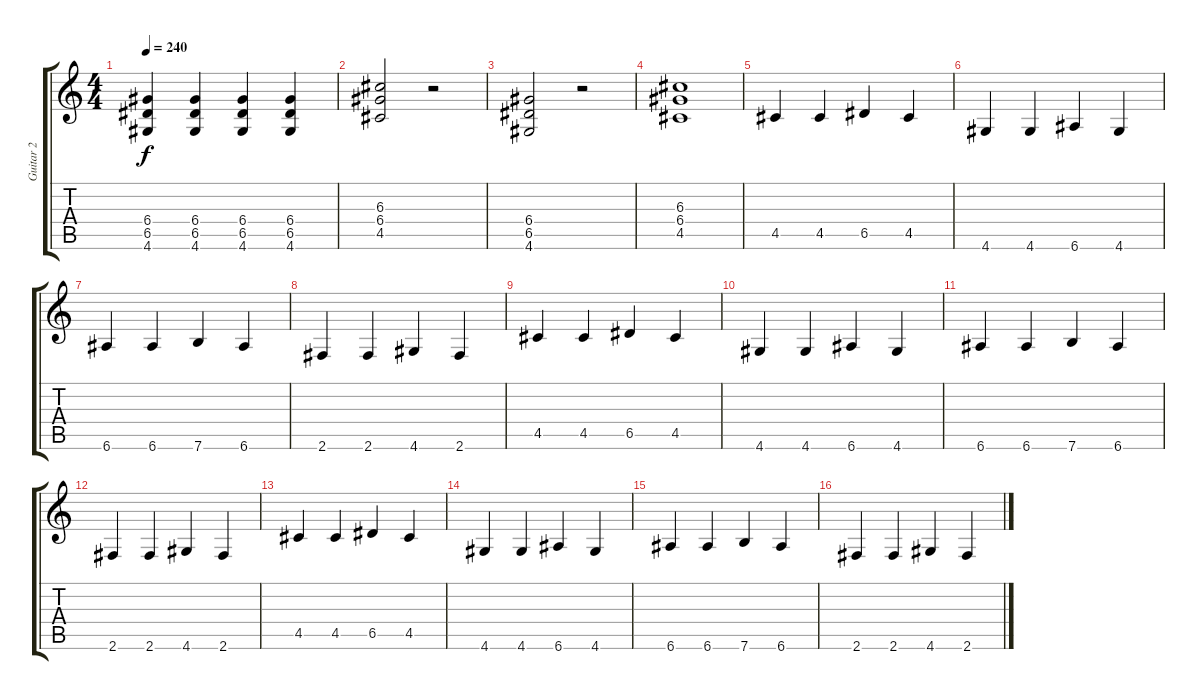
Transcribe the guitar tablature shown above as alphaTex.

\track ("Guitar 2" "Guitar 2") {instrument electricguitarclean}
\staff {score tabs}
\tuning (E4 B3 G3 D3 A2 E2) {hide}
\ts (4 4)
\tempo 240
\clef g2
\ks c
(6.4 6.5 4.6).4{dy f} (6.4 6.5 4.6).4 (6.4 6.5 4.6).4 (6.4 6.5 4.6).4 |
(6.3 6.4 4.5).2 r.2 |
(6.4 6.5 4.6).2 r.2 |
(6.3 6.4 4.5).1 |
4.5.4 4.5.4 6.5.4 4.5.4 |
4.6.4 4.6.4 6.6.4 4.6.4 |
6.6.4 6.6.4 7.6.4 6.6.4 |
2.6.4 2.6.4 4.6.4 2.6.4 |
4.5.4 4.5.4 6.5.4 4.5.4 |
4.6.4 4.6.4 6.6.4 4.6.4 |
6.6.4 6.6.4 7.6.4 6.6.4 |
2.6.4 2.6.4 4.6.4 2.6.4 |
4.5.4 4.5.4 6.5.4 4.5.4 |
4.6.4 4.6.4 6.6.4 4.6.4 |
6.6.4 6.6.4 7.6.4 6.6.4 |
2.6.4 2.6.4 4.6.4 2.6.4
